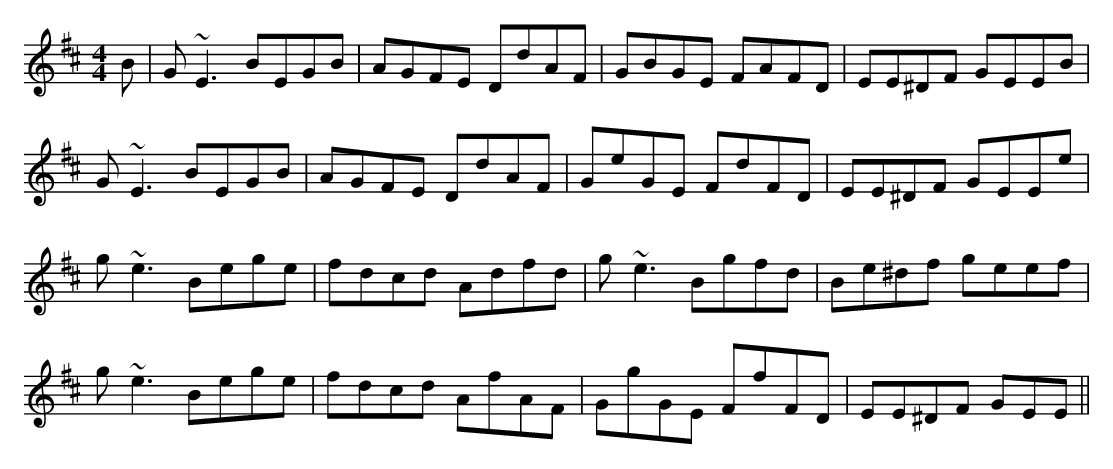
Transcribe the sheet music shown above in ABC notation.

X:1
M:4/4
K:Edor
B|G ~E3 BEGB|AGFE DdAF|GBGE FAFD|EE^DF GEEB|
G ~E3 BEGB|AGFE DdAF|GeGE FdFD|EE^DF GEEe|
g ~e3 Bege|fdcd Adfd|g ~e3 Bgfd|Be^df geef|
g ~e3 Bege|fdcd AfAF|GgGE FfFD|EE^DF GEE||
